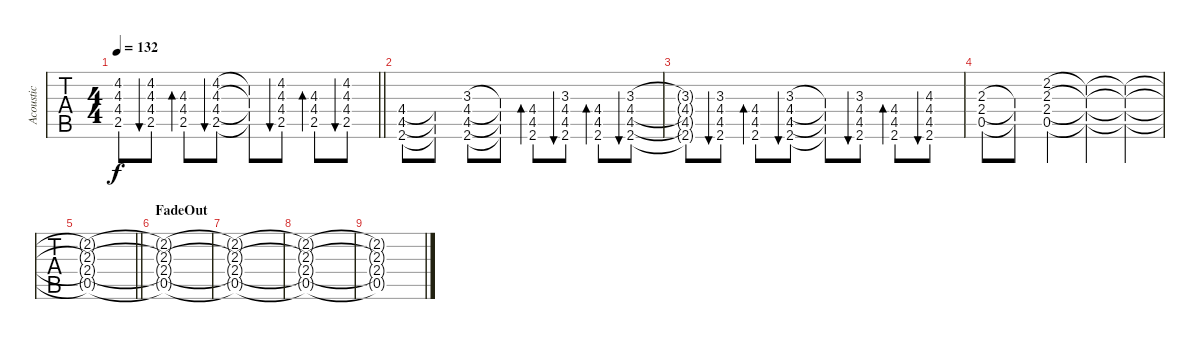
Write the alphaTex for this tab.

\track ("Acoustic" "Acoustic") {instrument acousticguitarsteel}
\staff {tabs}
\tuning (E4 B3 G3 D3 A2 E2) {hide}
\ts (4 4)
\tempo 132
\clef g2
\barLineRight lightlight
\ks c
(4.2{t} 4.3{t} 4.4{t} 2.5{t}).8{dy f} (4.2 4.3 4.4 2.5).8{bu 60} (4.3 4.4 2.5).8{bd 60} (4.2 4.3 4.4 2.5).8{bu 60} (4.2{t} 4.3{t} 4.4{t} 2.5{t}).8 (4.2 4.3 4.4 2.5).8{bu 60} (4.3 4.4 2.5).8{bd 60} (4.2 4.3 4.4 2.5).8{bu 60} |
(4.4 4.5 2.6).8 (4.4{t} 4.5{t} 2.6{t}).8 (3.3 4.4 4.5 2.6).8 (3.3{t} 4.4{t} 4.5{t} 2.6{t}).8 (4.4 4.5 2.6).8{bd 60} (3.3 4.4 4.5 2.6).8{bu 60} (4.4 4.5 2.6).8{bd 60} (3.3 4.4 4.5 2.6).8{bu 60} |
(3.3{t} 4.4{t} 4.5{t} 2.6{t}).8 (3.3 4.4 4.5 2.6).8{bu 60} (4.4 4.5 2.6).8{bd 60} (3.3 4.4 4.5 2.6).8{bu 60} (3.3{t} 4.4{t} 4.5{t} 2.6{t}).8 (3.3 4.4 4.5 2.6).8{bu 60} (4.4 4.5 2.6).8{bd 60} (4.3 4.4 4.5 2.6).8{bu 60} |
(2.3 2.4 0.5).8 (2.3{t} 2.4{t} 0.5{t}).8 (2.2 2.3 2.4 0.5).4 (2.2{t} 2.3{t} 2.4{t} 0.5{t}).4 (2.2{t} 2.3{t} 2.4{t} 0.5{t}).4 |
\barLineRight lightlight
(2.2{t} 2.3{t} 2.4{t} 0.5{t}).1 |
\section ("" "FadeOut")
(2.2{t} 2.3{t} 2.4{t} 0.5{t}).1 |
(2.2{t} 2.3{t} 2.4{t} 0.5{t}).1 |
(2.2{t} 2.3{t} 2.4{t} 0.5{t}).1 |
(2.2{t} 2.3{t} 2.4{t} 0.5{t}).1
